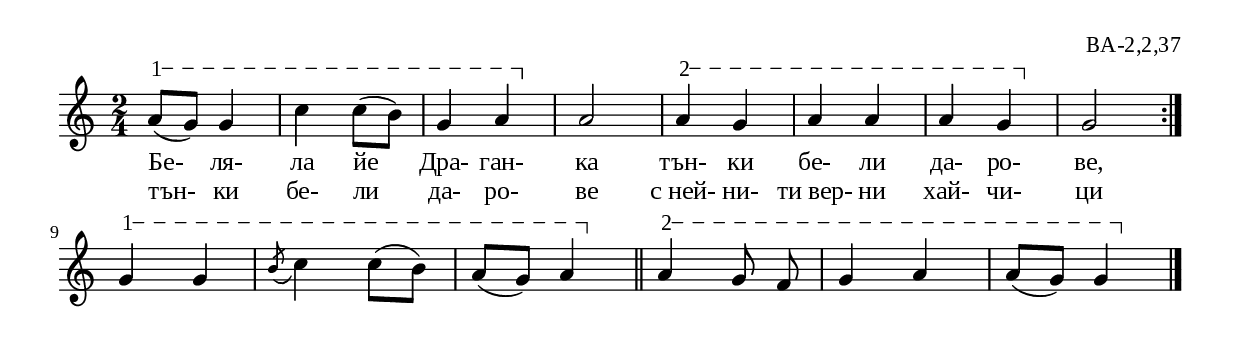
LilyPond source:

%{
BA_2_2_37
%}

\include "td-preamble.ly"

\score {
\relative c'' {
%% \tempo 4 = 152
  \time 2/4
\varA
a8\startTextSpan( g) g4 | c4 c8( b) | g4 a\stopTextSpan | 
a2 | 
\varB
a4\startTextSpan g | a a | a g\stopTextSpan | g2 
 \bar ":|"
\break
\varA
 g4\startTextSpan g | \acciaccatura b8 c4 c8( b) | a8( g) a4\stopTextSpan \bar "||"
\varB 
 a4\startTextSpan g8\noBeam f | g4 a | a8( g) g4\stopTextSpan 
 \bar "|." 
}
\addlyrics { Бе- ля- ла йе Дра- ган- ка тън- ки бе- ли да- ро- ве, }
\addlyrics { тън- ки бе- ли да- ро- ве "с ней-" ни- "ти вер-" ни хай- чи- ци }
%
\layout {
  indent = #0
  line-width = 190\mm
  ragged-right=##f
}
%
\midi { 
	\context {
		\Score
		tempoWholesPerMinute = #(ly:make-moment 152 4)
		}
	}
}
%
\header{
  opus = "ВА-2,2,37"
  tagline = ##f
}


